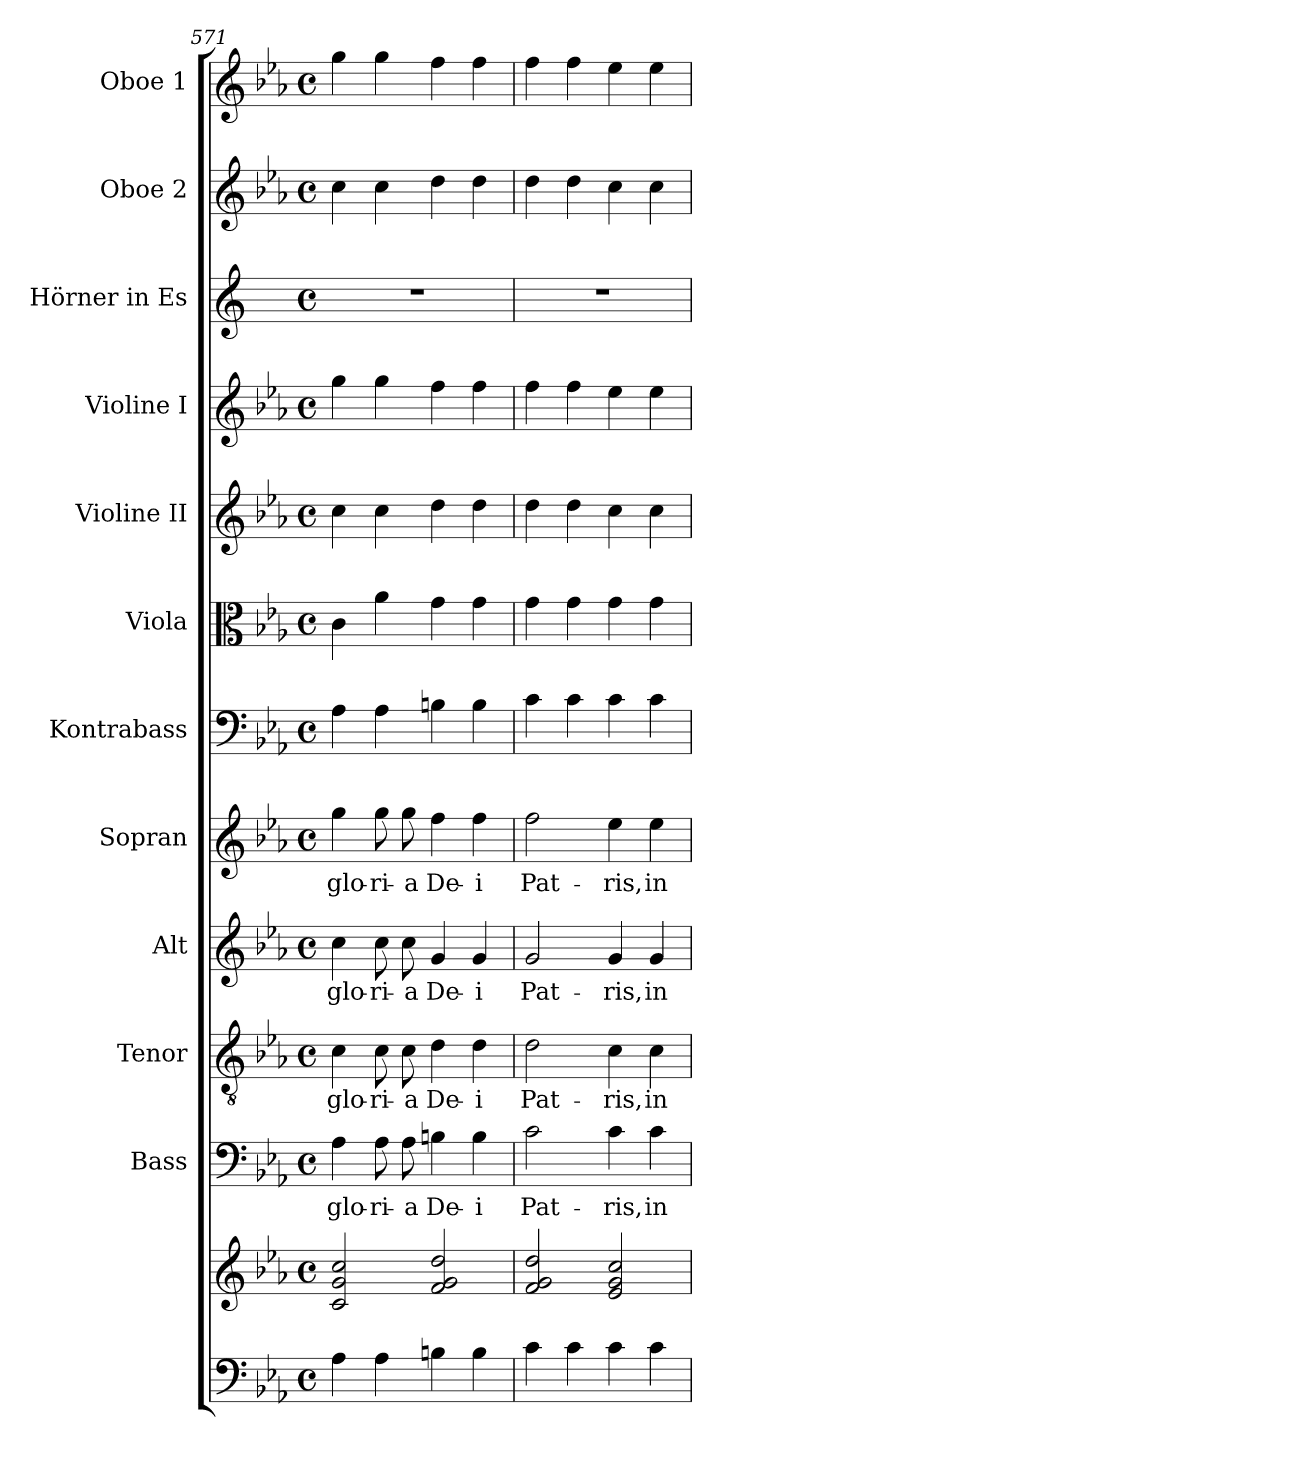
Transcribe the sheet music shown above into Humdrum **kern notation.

**kern	**kern	**kern	**text	**kern	**text	**kern	**text	**kern	**text	**kern	**kern	**kern	**kern	**kern	**kern	**kern
*part12	*part12	*part11	*part11	*part10	*part10	*part9	*part9	*part8	*part8	*part7	*part6	*part5	*part4	*part3	*part2	*part1
*staff13	*staff12	*staff11	*staff11	*staff10	*staff10	*staff9	*staff9	*staff8	*staff8	*staff7	*staff6	*staff5	*staff4	*staff3	*staff2	*staff1
*	*	*I"Bass	*	*I"Tenor	*	*I"Alt	*	*I"Sopran	*	*I"Kontrabass	*I"Viola	*I"Violine II	*I"Violine I	*I"Hörner in Es	*I"Oboe 2	*I"Oboe 1
*	*	*I'B.	*	*I'T.	*	*I'A.	*	*I'S.	*	*I'Kb.	*I'Vla.	*I'Vl. II	*I'Vl. I	*	*I'Ob. 2	*I'Ob. 1
*clefF4	*clefG2	*clefF4	*	*clefGv2	*	*clefG2	*	*clefG2	*	*clefF4	*clefC3	*clefG2	*clefG2	*clefG2	*clefG2	*clefG2
*	*	*	*	*	*	*	*	*	*	*ITrd7c12	*	*	*	*ITrd5c9	*	*
*k[b-e-a-]	*k[b-e-a-]	*k[b-e-a-]	*	*k[b-e-a-]	*	*k[b-e-a-]	*	*k[b-e-a-]	*	*k[b-e-a-]	*k[b-e-a-]	*k[b-e-a-]	*k[b-e-a-]	*k[b-e-a-]	*k[b-e-a-]	*k[b-e-a-]
*E-:	*E-:	*E-:	*	*E-:	*	*E-:	*	*E-:	*	*E-:	*E-:	*E-:	*E-:	*E-:	*E-:	*E-:
*M4/4	*M4/4	*M4/4	*	*M4/4	*	*M4/4	*	*M4/4	*	*M4/4	*M4/4	*M4/4	*M4/4	*M4/4	*M4/4	*M4/4
*met(c)	*met(c)	*met(c)	*	*met(c)	*	*met(c)	*	*met(c)	*	*met(c)	*met(c)	*met(c)	*met(c)	*met(c)	*met(c)	*met(c)
=571	=571	=571	=571	=571	=571	=571	=571	=571	=571	=571	=571	=571	=571	=571	=571	=571
!	!	!	!LO:LY:b	!	!LO:LY:b	!	!LO:LY:b	!	!LO:LY:b	!	!	!	!	!	!	!
4A-\	2c/ 2g/ 2cc/	4A-\	glo-	4c\	glo-	4cc\	glo-	4gg\	glo-	4AA-\	4c\	4cc\	4gg\	1r	4cc\	4gg\
!	!	!	!LO:LY:b	!	!LO:LY:b	!	!LO:LY:b	!	!LO:LY:b	!	!	!	!	!	!	!
4A-\	.	8A-\	-ri-	8c\	-ri-	8cc\	-ri-	8gg\	-ri-	4AA-\	4a-\	4cc\	4gg\	.	4cc\	4gg\
!	!	!	!LO:LY:b	!	!LO:LY:b	!	!LO:LY:b	!	!LO:LY:b	!	!	!	!	!	!	!
.	.	8A-\	-a	8c\	-a	8cc\	-a	8gg\	-a	.	.	.	.	.	.	.
!	!	!	!LO:LY:b	!	!LO:LY:b	!	!LO:LY:b	!	!LO:LY:b	!	!	!	!	!	!	!
4Bn\	2f/ 2g/ 2dd/	4Bn\	De-	4d\	De-	4g/	De-	4ff\	De-	4BBn\	4g\	4dd\	4ff\	.	4dd\	4ff\
!	!	!	!LO:LY:b	!	!LO:LY:b	!	!LO:LY:b	!	!LO:LY:b	!	!	!	!	!	!	!
4B\	.	4B\	-i	4d\	-i	4g/	-i	4ff\	-i	4BB\	4g\	4dd\	4ff\	.	4dd\	4ff\
=572	=572	=572	=572	=572	=572	=572	=572	=572	=572	=572	=572	=572	=572	=572	=572	=572
!	!	!	!LO:LY:b	!	!LO:LY:b	!	!LO:LY:b	!	!LO:LY:b	!	!	!	!	!	!	!
4c\	2f/ 2g/ 2dd/	2c\	Pat-	2d\	Pat-	2g/	Pat-	2ff\	Pat-	4C\	4g\	4dd\	4ff\	1r	4dd\	4ff\
4c\	.	.	.	.	.	.	.	.	.	4C\	4g\	4dd\	4ff\	.	4dd\	4ff\
!	!	!	!LO:LY:b	!	!LO:LY:b	!	!LO:LY:b	!	!LO:LY:b	!	!	!	!	!	!	!
4c\	2e-/ 2g/ 2cc/	4c\	-ris,	4c\	-ris,	4g/	-ris,	4ee-\	-ris,	4C\	4g\	4cc\	4ee-\	.	4cc\	4ee-\
!	!	!	!LO:LY:b	!	!LO:LY:b	!	!LO:LY:b	!	!LO:LY:b	!	!	!	!	!	!	!
4c\	.	4c\	in	4c\	in	4g/	in	4ee-\	in	4C\	4g\	4cc\	4ee-\	.	4cc\	4ee-\
=	=	=	=	=	=	=	=	=	=	=	=	=	=	=	=	=
*-	*-	*-	*-	*-	*-	*-	*-	*-	*-	*-	*-	*-	*-	*-	*-	*-
